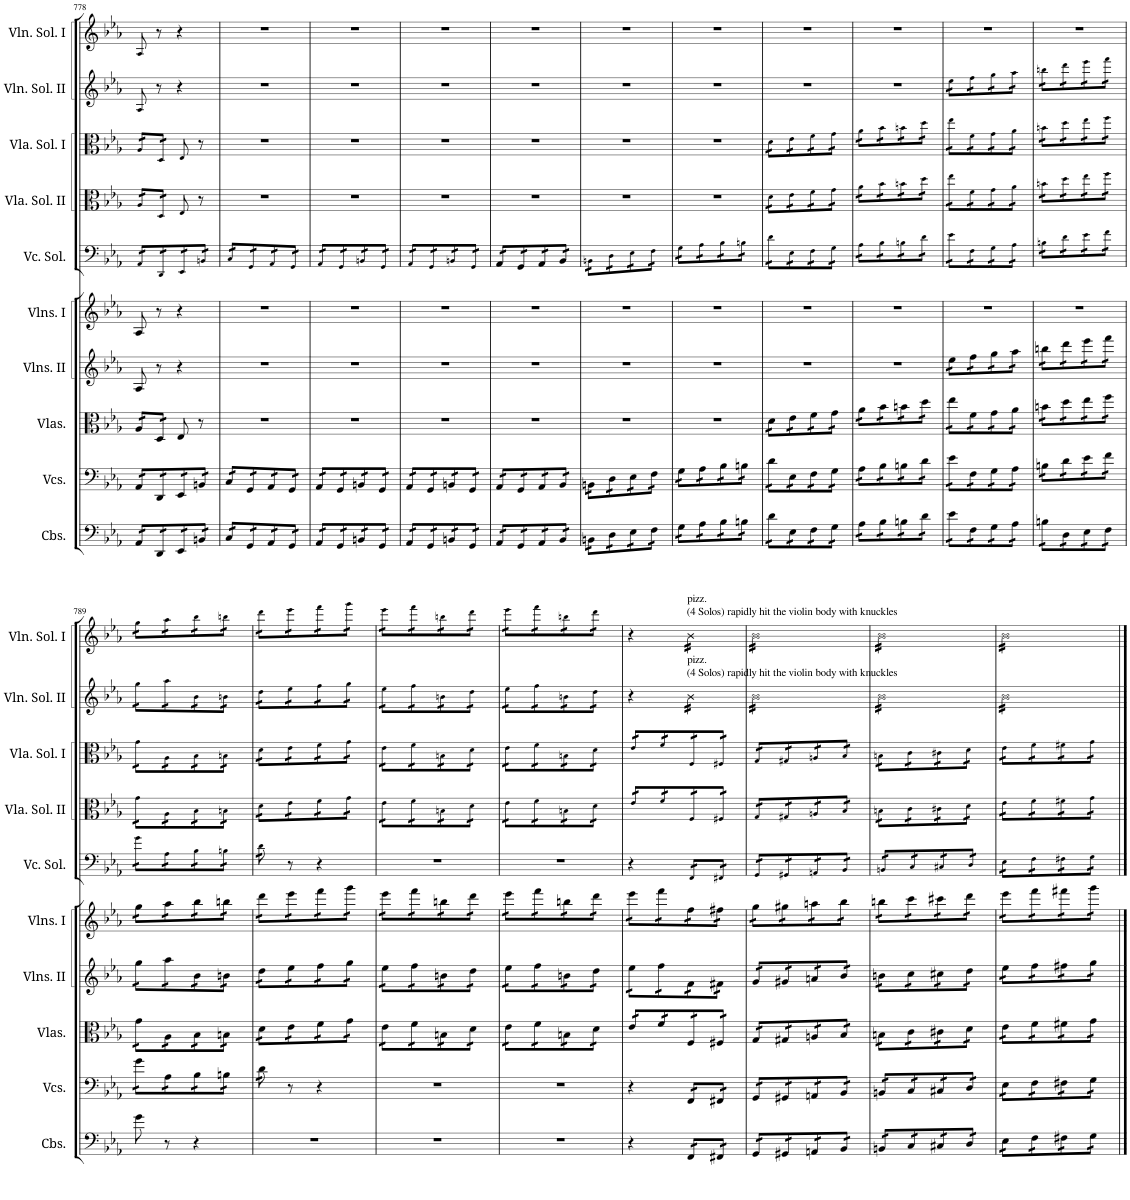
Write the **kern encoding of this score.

**kern	**kern	**kern	**kern	**kern	**kern	**kern	**kern	**kern	**kern
*part10	*part9	*part8	*part7	*part6	*part5	*part4	*part3	*part2	*part1
*staff10	*staff9	*staff8	*staff7	*staff6	*staff5	*staff4	*staff3	*staff2	*staff1
*I"Contrabasses	*I"Violoncellos	*I"Violas	*I"Violins II	*I"Violins I	*I"Violoncello Solo	*I"Viola Solo II	*I"Viola Solo I	*I"Violin Solo II	*I"Violin Solo I
*I'Cbs.	*I'Vcs.	*I'Vlas.	*I'Vlns. II	*I'Vlns. I	*I'Vc. Sol.	*I'Vla. Sol. II	*I'Vla. Sol. I	*I'Vln. Sol. II	*I'Vln. Sol. I
!!LO:PB:g=z
*clefF4	*clefF4	*clefC3	*clefG2	*clefG2	*clefF4	*clefC3	*clefC3	*clefG2	*clefG2
*Trd7c12	*	*	*	*	*	*	*	*	*
*k[b-e-a-]	*k[b-e-a-]	*k[b-e-a-]	*k[b-e-a-]	*k[b-e-a-]	*k[b-e-a-]	*k[b-e-a-]	*k[b-e-a-]	*k[b-e-a-]	*k[b-e-a-]
*M2/4	*M2/4	*M2/4	*M2/4	*M2/4	*M2/4	*M2/4	*M2/4	*M2/4	*M2/4
=778	=778	=778	=778	=778	=778	=778	=778	=778	=778
*tremolo	*	*	*	*	*	*	*	*	*
*	*tremolo	*	*	*	*	*	*	*	*
*	*	*tremolo	*	*	*	*	*	*	*
*	*	*	*	*	*tremolo	*	*	*	*
*	*	*	*	*	*	*tremolo	*	*	*
*	*	*	*	*	*	*	*tremolo	*	*
16AA-/LL	16AA-/LL	16A-/LL	8A-/	8A-/	16AA-/LL	16A-/LL	16A-/LL	8A-/	8A-/
16AA-/	16AA-/	16A-/	.	.	16AA-/	16A-/	16A-/	.	.
16DD/	16DD/	16D/	8r	8r	16DD/	16D/	16D/	8r	8r
16DD/	16DD/	16D/JJ	.	.	16DD/	16D/JJ	16D/JJ	.	.
*	*	*	*	*	*	*	*Xtremolo	*	*
*	*	*	*	*	*	*Xtremolo	*	*	*
*	*	*Xtremolo	*	*	*	*	*	*	*
16EE-/	16EE-/	8E-/	4r	4r	16EE-/	8E-/	8E-/	4r	4r
16EE-/	16EE-/	.	.	.	16EE-/	.	.	.	.
16BBn/	16BBn/	8r	.	.	16BBn/	8r	8r	.	.
16BBn/JJ	16BBn/JJ	.	.	.	16BBn/JJ	.	.	.	.
=779	=779	=779	=779	=779	=779	=779	=779	=779	=779
16C/LL	16C/LL	2r	2r	2r	16C/LL	2r	2r	2r	2r
16C/	16C/	.	.	.	16C/	.	.	.	.
16GG/	16GG/	.	.	.	16GG/	.	.	.	.
16GG/	16GG/	.	.	.	16GG/	.	.	.	.
16AA-/	16AA-/	.	.	.	16AA-/	.	.	.	.
16AA-/	16AA-/	.	.	.	16AA-/	.	.	.	.
16GG/	16GG/	.	.	.	16GG/	.	.	.	.
16GG/JJ	16GG/JJ	.	.	.	16GG/JJ	.	.	.	.
=780	=780	=780	=780	=780	=780	=780	=780	=780	=780
16AA-/LL	16AA-/LL	2r	2r	2r	16AA-/LL	2r	2r	2r	2r
16AA-/	16AA-/	.	.	.	16AA-/	.	.	.	.
16GG/	16GG/	.	.	.	16GG/	.	.	.	.
16GG/	16GG/	.	.	.	16GG/	.	.	.	.
16BBn/	16BBn/	.	.	.	16BBn/	.	.	.	.
16BBn/	16BBn/	.	.	.	16BBn/	.	.	.	.
16GG/	16GG/	.	.	.	16GG/	.	.	.	.
16GG/JJ	16GG/JJ	.	.	.	16GG/JJ	.	.	.	.
=781	=781	=781	=781	=781	=781	=781	=781	=781	=781
16AA-/LL	16AA-/LL	2r	2r	2r	16AA-/LL	2r	2r	2r	2r
16AA-/	16AA-/	.	.	.	16AA-/	.	.	.	.
16GG/	16GG/	.	.	.	16GG/	.	.	.	.
16GG/	16GG/	.	.	.	16GG/	.	.	.	.
16BBn/	16BBn/	.	.	.	16BBn/	.	.	.	.
16BBn/	16BBn/	.	.	.	16BBn/	.	.	.	.
16GG/	16GG/	.	.	.	16GG/	.	.	.	.
16GG/JJ	16GG/JJ	.	.	.	16GG/JJ	.	.	.	.
=782	=782	=782	=782	=782	=782	=782	=782	=782	=782
16AA-/LL	16AA-/LL	2r	2r	2r	16AA-/LL	2r	2r	2r	2r
16AA-/	16AA-/	.	.	.	16AA-/	.	.	.	.
16GG/	16GG/	.	.	.	16GG/	.	.	.	.
16GG/	16GG/	.	.	.	16GG/	.	.	.	.
16AA-/	16AA-/	.	.	.	16AA-/	.	.	.	.
16AA-/	16AA-/	.	.	.	16AA-/	.	.	.	.
16BB-/	16BB-/	.	.	.	16BB-/	.	.	.	.
16BB-/JJ	16BB-/JJ	.	.	.	16BB-/JJ	.	.	.	.
=783	=783	=783	=783	=783	=783	=783	=783	=783	=783
16BBn\LL	16BBn\LL	2r	2r	2r	16BBn\LL	2r	2r	2r	2r
16BBn\	16BBn\	.	.	.	16BBn\	.	.	.	.
16D\	16D\	.	.	.	16D\	.	.	.	.
16D\	16D\	.	.	.	16D\	.	.	.	.
16E-\	16E-\	.	.	.	16E-\	.	.	.	.
16E-\	16E-\	.	.	.	16E-\	.	.	.	.
16F\	16F\	.	.	.	16F\	.	.	.	.
16F\JJ	16F\JJ	.	.	.	16F\JJ	.	.	.	.
=784	=784	=784	=784	=784	=784	=784	=784	=784	=784
16G\LL	16G\LL	2r	2r	2r	16G\LL	2r	2r	2r	2r
16G\	16G\	.	.	.	16G\	.	.	.	.
16A-\	16A-\	.	.	.	16A-\	.	.	.	.
16A-\	16A-\	.	.	.	16A-\	.	.	.	.
16B-\	16B-\	.	.	.	16B-\	.	.	.	.
16B-\	16B-\	.	.	.	16B-\	.	.	.	.
16Bn\	16Bn\	.	.	.	16Bn\	.	.	.	.
16Bn\JJ	16Bn\JJ	.	.	.	16Bn\JJ	.	.	.	.
=785	=785	=785	=785	=785	=785	=785	=785	=785	=785
*	*	*tremolo	*	*	*	*	*	*	*
*	*	*	*	*	*	*tremolo	*	*	*
*	*	*	*	*	*	*	*tremolo	*	*
16d\LL	16d\LL	16d\LL	2r	2r	16d\LL	16d\LL	16d\LL	2r	2r
16d\	16d\	16d\	.	.	16d\	16d\	16d\	.	.
16E-\	16E-\	16e-\	.	.	16E-\	16e-\	16e-\	.	.
16E-\	16E-\	16e-\	.	.	16E-\	16e-\	16e-\	.	.
16F\	16F\	16f\	.	.	16F\	16f\	16f\	.	.
16F\	16F\	16f\	.	.	16F\	16f\	16f\	.	.
16G\	16G\	16g\	.	.	16G\	16g\	16g\	.	.
16G\JJ	16G\JJ	16g\JJ	.	.	16G\JJ	16g\JJ	16g\JJ	.	.
=786	=786	=786	=786	=786	=786	=786	=786	=786	=786
16A-\LL	16A-\LL	16a-\LL	2r	2r	16A-\LL	16a-\LL	16a-\LL	2r	2r
16A-\	16A-\	16a-\	.	.	16A-\	16a-\	16a-\	.	.
16B-\	16B-\	16b-\	.	.	16B-\	16b-\	16b-\	.	.
16B-\	16B-\	16b-\	.	.	16B-\	16b-\	16b-\	.	.
16Bn\	16Bn\	16bn\	.	.	16Bn\	16bn\	16bn\	.	.
16Bn\	16Bn\	16bn\	.	.	16Bn\	16bn\	16bn\	.	.
16d\	16d\	16dd\	.	.	16d\	16dd\	16dd\	.	.
16d\JJ	16d\JJ	16dd\JJ	.	.	16d\JJ	16dd\JJ	16dd\JJ	.	.
=787	=787	=787	=787	=787	=787	=787	=787	=787	=787
*	*	*	*tremolo	*	*	*	*	*	*
*	*	*	*	*	*	*	*	*tremolo	*
16e-\LL	16e-\LL	16ee-\LL	16ee-\LL	2r	16e-\LL	16ee-\LL	16ee-\LL	16ee-\LL	2r
16e-\	16e-\	16ee-\	16ee-\	.	16e-\	16ee-\	16ee-\	16ee-\	.
16F\	16F\	16f\	16ff\	.	16F\	16f\	16f\	16ff\	.
16F\	16F\	16f\	16ff\	.	16F\	16f\	16f\	16ff\	.
16G\	16G\	16g\	16gg\	.	16G\	16g\	16g\	16gg\	.
16G\	16G\	16g\	16gg\	.	16G\	16g\	16g\	16gg\	.
16A-\	16A-\	16a-\	16aa-\	.	16A-\	16a-\	16a-\	16aa-\	.
16A-\JJ	16A-\JJ	16a-\JJ	16aa-\JJ	.	16A-\JJ	16a-\JJ	16a-\JJ	16aa-\JJ	.
=788	=788	=788	=788	=788	=788	=788	=788	=788	=788
16Bn\LL	16Bn\LL	16bn\LL	16bbn\LL	2r	16Bn\LL	16bn\LL	16bn\LL	16bbn\LL	2r
16Bn\	16Bn\	16bn\	16bbn\	.	16Bn\	16bn\	16bn\	16bbn\	.
16D\	16d\	16dd\	16ddd\	.	16d\	16dd\	16dd\	16ddd\	.
16D\	16d\	16dd\	16ddd\	.	16d\	16dd\	16dd\	16ddd\	.
16E-\	16e-\	16ee-\	16eee-\	.	16e-\	16ee-\	16ee-\	16eee-\	.
16E-\	16e-\	16ee-\	16eee-\	.	16e-\	16ee-\	16ee-\	16eee-\	.
16F\	16f\	16ff\	16fff\	.	16f\	16ff\	16ff\	16fff\	.
16F\JJ	16f\JJ	16ff\JJ	16fff\JJ	.	16f\JJ	16ff\JJ	16ff\JJ	16fff\JJ	.
*Xtremolo	*	*	*	*	*	*	*	*	*
!!LO:LB:g=z
=789	=789	=789	=789	=789	=789	=789	=789	=789	=789
*	*	*	*	*tremolo	*	*	*	*	*
*	*	*	*	*	*	*	*	*	*tremolo
8g\	16g\LL	16g\LL	16gg\LL	16gg\LL	16g\LL	16g\LL	16g\LL	16gg\LL	16gg\LL
.	16g\	16g\	16gg\	16gg\	16g\	16g\	16g\	16gg\	16gg\
8r	16A-\	16A-\	16aa-\	16aa-\	16A-\	16A-\	16A-\	16aa-\	16aa-\
.	16A-\	16A-\	16aa-\	16aa-\	16A-\	16A-\	16A-\	16aa-\	16aa-\
4r	16B-\	16B-\	16b-\	16bb-\	16B-\	16B-\	16B-\	16b-\	16bb-\
.	16B-\	16B-\	16b-\	16bb-\	16B-\	16B-\	16B-\	16b-\	16bb-\
.	16Bn\	16Bn\	16bn\	16bbn\	16Bn\	16Bn\	16Bn\	16bn\	16bbn\
.	16Bn\JJ	16Bn\JJ	16bn\JJ	16bbn\JJ	16Bn\JJ	16Bn\JJ	16Bn\JJ	16bn\JJ	16bbn\JJ
=790	=790	=790	=790	=790	=790	=790	=790	=790	=790
2r	16d\	16d\LL	16dd\LL	16ddd\LL	16d\	16d\LL	16d\LL	16dd\LL	16ddd\LL
.	16d\	16d\	16dd\	16ddd\	16d\	16d\	16d\	16dd\	16ddd\
.	8r	16e-\	16ee-\	16eee-\	8r	16e-\	16e-\	16ee-\	16eee-\
.	.	16e-\	16ee-\	16eee-\	.	16e-\	16e-\	16ee-\	16eee-\
.	4r	16f\	16ff\	16fff\	4r	16f\	16f\	16ff\	16fff\
.	.	16f\	16ff\	16fff\	.	16f\	16f\	16ff\	16fff\
.	.	16g\	16gg\	16ggg\	.	16g\	16g\	16gg\	16ggg\
.	.	16g\JJ	16gg\JJ	16ggg\JJ	.	16g\JJ	16g\JJ	16gg\JJ	16ggg\JJ
=791	=791	=791	=791	=791	=791	=791	=791	=791	=791
2r	2r	16e-\LL	16ee-\LL	16eee-\LL	2r	16e-\LL	16e-\LL	16ee-\LL	16eee-\LL
.	.	16e-\	16ee-\	16eee-\	.	16e-\	16e-\	16ee-\	16eee-\
.	.	16f\	16ff\	16fff\	.	16f\	16f\	16ff\	16fff\
.	.	16f\	16ff\	16fff\	.	16f\	16f\	16ff\	16fff\
.	.	16Bn\	16bn\	16bbn\	.	16Bn\	16Bn\	16bn\	16bbn\
.	.	16Bn\	16bn\	16bbn\	.	16Bn\	16Bn\	16bn\	16bbn\
.	.	16d\	16dd\	16ddd\	.	16d\	16d\	16dd\	16ddd\
.	.	16d\JJ	16dd\JJ	16ddd\JJ	.	16d\JJ	16d\JJ	16dd\JJ	16ddd\JJ
=792	=792	=792	=792	=792	=792	=792	=792	=792	=792
2r	2r	16e-\LL	16ee-\LL	16eee-\LL	2r	16e-\LL	16e-\LL	16ee-\LL	16eee-\LL
.	.	16e-\	16ee-\	16eee-\	.	16e-\	16e-\	16ee-\	16eee-\
.	.	16f\	16ff\	16fff\	.	16f\	16f\	16ff\	16fff\
.	.	16f\	16ff\	16fff\	.	16f\	16f\	16ff\	16fff\
.	.	16Bn\	16bn\	16bbn\	.	16Bn\	16Bn\	16bn\	16bbn\
.	.	16Bn\	16bn\	16bbn\	.	16Bn\	16Bn\	16bn\	16bbn\
.	.	16d\	16dd\	16ddd\	.	16d\	16d\	16dd\	16ddd\
.	.	16d\JJ	16dd\JJ	16ddd\JJ	.	16d\JJ	16d\JJ	16dd\JJ	16ddd\JJ
=793	=793	=793	=793	=793	=793	=793	=793	=793	=793
4r	4r	16e-/LL	16ee-\LL	16eee-\LL	4r	16e-/LL	16e-/LL	4r	4r
.	.	16e-/	16ee-\	16eee-\	.	16e-/	16e-/	.	.
.	.	16f/	16ff\	16fff\	.	16f/	16f/	.	.
.	.	16f/	16ff\	16fff\	.	16f/	16f/	.	.
!	!	!	!	!	!	!	!	!	!LO:TX:a:t=(4 Solos) rapidly hit the violin body with knuckles
!	!	!	!	!	!	!	!	!	!LO:TX:a:t=pizz.
!	!	!	!	!	!	!	!	!LO:TX:a:t=(4 Solos) rapidly hit the violin body with knuckles	!
!	!	!	!	!	!	!	!	!LO:TX:a:t=pizz.	!
*tremolo	*	*	*	*	*	*	*	*	*
16FF/LL	16FF/LL	16F/	16f\	16ff\	16FF/LL	16F/	16F/	16b-\LL	16b-\LL
16FF/	16FF/	16F/	16f\	16ff\	16FF/	16F/	16F/	16b-\	16b-\
16FF#X/	16FF#X/	16F#X/	16f#X\	16ff#X\	16FF#X/	16F#X/	16F#X/	16b-\	16b-\
16FF#X/JJ	16FF#X/JJ	16F#X/JJ	16f#X\JJ	16ff#X\JJ	16FF#X/JJ	16F#X/JJ	16F#X/JJ	16b-\JJ	16b-\JJ
=794	=794	=794	=794	=794	=794	=794	=794	=794	=794
16GG/LL	16GG/LL	16G/LL	16g/LL	16gg\LL	16GG/LL	16G/LL	16G/LL	16b-\LL	16b-\LL
16GG/	16GG/	16G/	16g/	16gg\	16GG/	16G/	16G/	16b-\	16b-\
16GG#X/	16GG#X/	16G#X/	16g#X/	16gg#X\	16GG#X/	16G#X/	16G#X/	16b-\	16b-\
16GG#X/	16GG#X/	16G#X/	16g#X/	16gg#X\	16GG#X/	16G#X/	16G#X/	16b-\	16b-\
16AAn/	16AAn/	16An/	16an/	16aan\	16AAn/	16An/	16An/	16b-\	16b-\
16AAn/	16AAn/	16An/	16an/	16aan\	16AAn/	16An/	16An/	16b-\	16b-\
16BB-/	16BB-/	16B-/	16b-/	16bb-\	16BB-/	16B-/	16B-/	16b-\	16b-\
16BB-/JJ	16BB-/JJ	16B-/JJ	16b-/JJ	16bb-\JJ	16BB-/JJ	16B-/JJ	16B-/JJ	16b-\JJ	16b-\JJ
=795	=795	=795	=795	=795	=795	=795	=795	=795	=795
16BBn/LL	16BBn/LL	16Bn\LL	16bn\LL	16bbn\LL	16BBn/LL	16Bn\LL	16Bn\LL	16b-\LL	16b-\LL
16BBn/	16BBn/	16Bn\	16bn\	16bbn\	16BBn/	16Bn\	16Bn\	16b-\	16b-\
16C/	16C/	16c\	16cc\	16ccc\	16C/	16c\	16c\	16b-\	16b-\
16C/	16C/	16c\	16cc\	16ccc\	16C/	16c\	16c\	16b-\	16b-\
16C#X/	16C#X/	16c#X\	16cc#X\	16ccc#X\	16C#X/	16c#X\	16c#X\	16b-\	16b-\
16C#X/	16C#X/	16c#X\	16cc#X\	16ccc#X\	16C#X/	16c#X\	16c#X\	16b-\	16b-\
16D/	16D/	16d\	16dd\	16ddd\	16D/	16d\	16d\	16b-\	16b-\
16D/JJ	16D/JJ	16d\JJ	16dd\JJ	16ddd\JJ	16D/JJ	16d\JJ	16d\JJ	16b-\JJ	16b-\JJ
=796	=796	=796	=796	=796	=796	=796	=796	=796	=796
16E-\LL	16E-\LL	16e-\LL	16ee-\LL	16eee-\LL	16E-\LL	16e-\LL	16e-\LL	16b-\LL	16b-\LL
16E-\	16E-\	16e-\	16ee-\	16eee-\	16E-\	16e-\	16e-\	16b-\	16b-\
16F\	16F\	16f\	16ff\	16fff\	16F\	16f\	16f\	16b-\	16b-\
16F\	16F\	16f\	16ff\	16fff\	16F\	16f\	16f\	16b-\	16b-\
16F#X\	16F#X\	16f#X\	16ff#X\	16fff#X\	16F#X\	16f#X\	16f#X\	16b-\	16b-\
16F#X\	16F#X\	16f#X\	16ff#X\	16fff#X\	16F#X\	16f#X\	16f#X\	16b-\	16b-\
16G\	16G\	16g\	16gg\	16ggg\	16G\	16g\	16g\	16b-\	16b-\
16G\JJ	16G\JJ	16g\JJ	16gg\JJ	16ggg\JJ	16G\JJ	16g\JJ	16g\JJ	16b-\JJ	16b-\JJ
*	*	*	*	*	*	*	*	*	*Xtremolo
*	*	*	*	*	*	*	*	*Xtremolo	*
*	*	*	*	*	*	*	*Xtremolo	*	*
*	*	*	*	*	*	*Xtremolo	*	*	*
*	*	*	*	*	*Xtremolo	*	*	*	*
*	*	*	*	*Xtremolo	*	*	*	*	*
*	*	*	*Xtremolo	*	*	*	*	*	*
*	*	*Xtremolo	*	*	*	*	*	*	*
*	*Xtremolo	*	*	*	*	*	*	*	*
*Xtremolo	*	*	*	*	*	*	*	*	*
==	==	==	==	==	==	==	==	==	==
*-	*-	*-	*-	*-	*-	*-	*-	*-	*-
